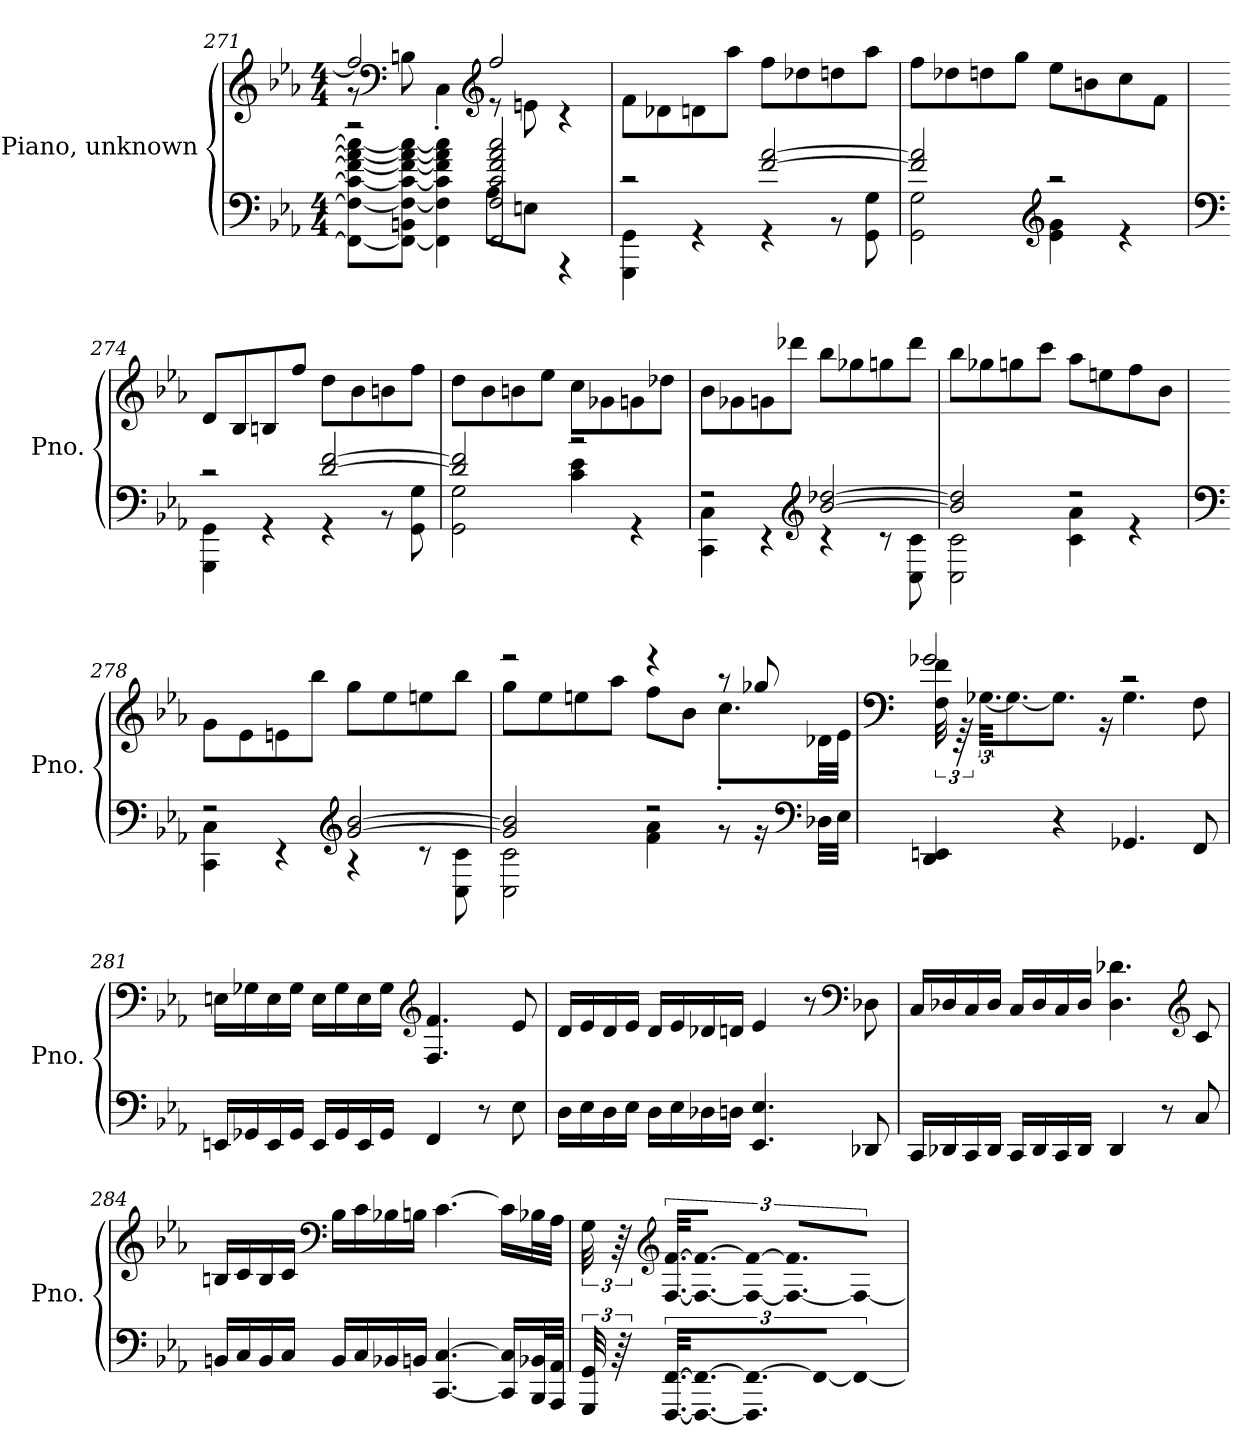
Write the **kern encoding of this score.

**kern	**kern
*part1	*part1
*staff2	*staff1
*I"Piano, unknown	*
*I'Pno.	*
*clefF4	*clefG2
*k[b-e-a-]	*k[b-e-a-]
*M4/4	*M4/4
=271	=271
*^	*^
2r	8FF\_ 8F\_ 8c\_ 8f\_ 8a-\_ 8cc\_L	2ff/]	8r
*	*	*clefF4	*
.	8FF\_ 8BBn\ 8F\_ 8c\_ 8f\_ 8a-\_ 8cc\_J	.	8Bn\
.	4FF\] 4F\] 4c\] 4f\] 4a-\] 4cc\]	.	4C'\
*	*	*clefG2	*
2FF/ 2F/ 2c/ 2f/ 2a-/ 2cc/	8A-\L	2ff/	8r
.	8En\J	.	8en\
.	4r	.	4r
*	*	*v	*v
!!LO:LB:g=z
=272	=272	=272
2r	4GGG\ 4GG\	8f\L
.	.	8d-X\
.	4r	8dn\
.	.	8aa-\J
[2f/ [2a-/	4r	8ff\L
.	.	8dd-X\
.	8r	8ddn\
.	8GG\ 8G\	8aa-\J
=273	=273	=273
2f/] 2a-/]	2GG\ 2G\	8ff\L
.	.	8dd-X\
.	.	8ddn\
.	.	8gg\J
*clefG2	*	*
2r	4e-\ 4g\	8ee-\L
.	.	8bn\
.	4r	8cc\
.	.	8f\J
=274	=274	=274
*clefF4	*	*
2r	4GGG\ 4GG\	8d/L
.	.	8B-/
.	4r	8Bn/
.	.	8ff/J
[2d/ [2f/	4r	8dd\L
.	.	8b-\
.	8r	8bn\
.	8GG\ 8G\	8ff\J
!!LO:PB:g=z
=275	=275	=275
2d/] 2f/]	2GG\ 2G\	8dd\L
.	.	8b-\
.	.	8bn\
.	.	8ee-\J
2r	4c\ 4e-\	8cc\L
.	.	8g-X\
.	4r	8gn\
.	.	8dd-X\J
=276	=276	=276
2r	4CC\ 4C\	8b-\L
.	.	8g-X\
.	4r	8gn\
.	.	8ddd-X\J
*clefG2	*	*
[2b-/ [2dd-X/	4r	8bb-\L
.	.	8gg-X\
.	8r	8ggn\
.	8C\ 8c\	8ddd-\J
=277	=277	=277
2b-/] 2dd-/]	2C\ 2c\	8bb-\L
.	.	8gg-X\
.	.	8ggn\
.	.	8ccc\J
2r	4c\ 4a-\	8aa-\L
.	.	8een\
.	4r	8ff\
.	.	8b-\J
!!LO:LB:g=z
=278	=278	=278
*clefF4	*	*
2r	4CC\ 4C\	8g\L
.	.	8e-\
.	4r	8en\
.	.	8bb-\J
*clefG2	*	*
[2g/ [2b-/	4r	8gg\L
.	.	8ee-\
.	8r	8een\
.	8C\ 8c\	8bb-\J
=279	=279	=279
*	*	*^
2g/] 2b-/]	2C\ 2c\	2r	8gg\L
.	.	.	8ee-\
.	.	.	8een\
.	.	.	8aa-\J
2r	4f\ 4a-\	4r	8ff\L
.	.	.	8b-\J
.	8r	8r	8.cc'\L
.	16r	8gg-X/	.
*clefF4	*	*	*
.	32D-X\LLL	.	32d-X\LL
.	32E-\JJJ	.	32e-\JJJ
*v	*v	*	*
=280	=280	=280
*	*clefF4	*
4DD/ 4EEn/	2g-X/	48F\ 48f\
.	.	96r
.	.	[48.G-X\KKL
.	.	8.G-\_
4r	.	8.G-\J]
.	.	16r
4.GG-X/	2r	4.G-\
8FF/	.	8F\
*	*v	*v
!!LO:LB:g=z
=281	=281
16EEn/LL	16En\LL
16GG-X/	16G-X\
16EE/	16E\
16GG-/JJ	16G-\JJ
16EE/LL	16E\LL
16GG-/	16G-\
16EE/	16E\
16GG-/JJ	16G-\JJ
*	*clefG2
4FF/	4.F/ 4.f/
8r	.
8E-\	8e-/
=282	=282
16D\LL	16d/LL
16E-\	16e-/
16D\	16d/
16E-\JJ	16e-/JJ
16D\LL	16d/LL
16E-\	16e-/
16D-X\	16d-X/
16Dn\JJ	16dn/JJ
4.EE-/ 4.E-/	4e-/
.	8r
*	*clefF4
8DD-X/	8D-X\
!!LO:LB:g=z
=283	=283
16CC/LL	16C/LL
16DD-X/	16D-X/
16CC/	16C/
16DD-/JJ	16D-/JJ
16CC/LL	16C/LL
16DD-/	16D-/
16CC/	16C/
16DD-/JJ	16D-/JJ
4DD-/	4.D-\ 4.d-X\
8r	.
*	*clefG2
8C/	8c/
=284	=284
16BBn/LL	16Bn/LL
16C/	16c/
16BB/	16B/
16C/JJ	16c/JJ
*	*clefF4
16BB/LL	16B\LL
16C/	16c\
16BB-X/	16B-X\
16BBn/JJ	16Bn\JJ
[4.CC/ [4.C/	[4.c\
16CC/] 16C/]LL	16c\LL]
32BBB-/ 32BB-X/L	32B-X\L
32AAA-/ 32AA-/JJJ	32A-\JJJ
!!LO:LB:g=z
=285	=285
48GGG/ 48GG/	48G\
96r	96r
*	*clefG2
[48.FFF/ [48.FF/KKL	[48.F/ [48.f/KKL
8.FFF/_ 8.FF/_	8.F/_ 8.f/_J
8.FFF/] 8.FF/_	2F/_ 2f/_
16FF/Jk_	.
2FF/_	.
.	8.F/_ 8.f/]L
.	16F/Jk_
=	=
*-	*-
